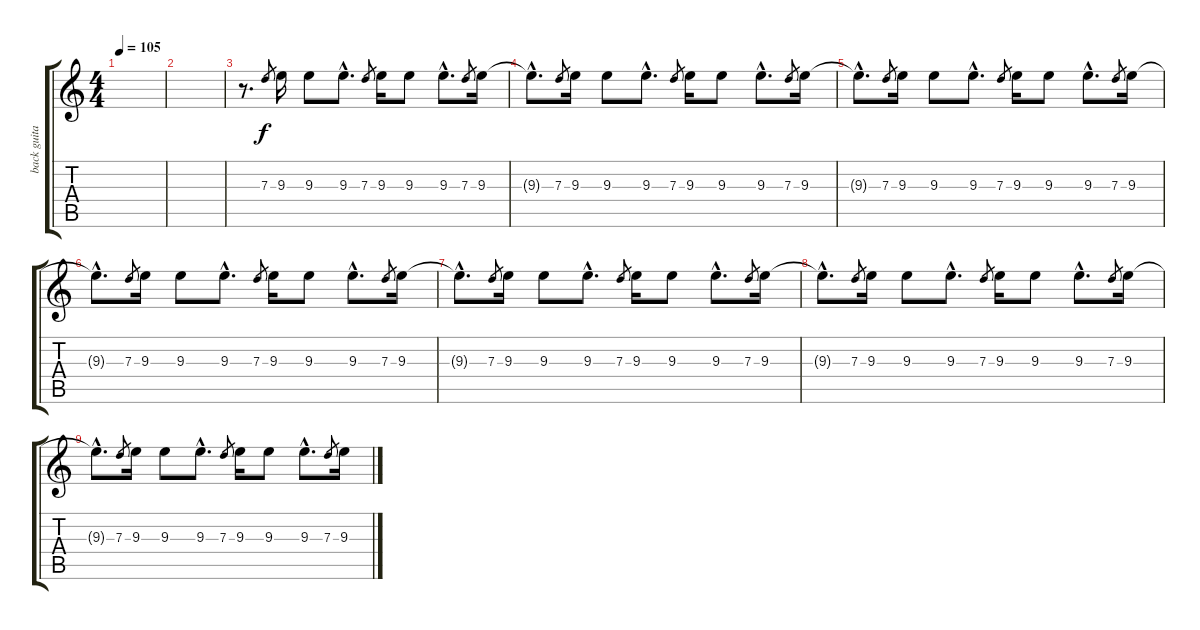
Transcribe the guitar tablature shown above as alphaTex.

\track ("back guitar" "back guita") {instrument electricguitarjazz}
\staff {score tabs}
\tuning (E4 B3 G3 D3 A2 E2) {hide}
\ts (4 4)
\tempo 105
\clef g2
\ks c
|
|
r.8{d} 7.3.8{gr} 9.3.16 9.3.8 9.3{hac}.8{d} 7.3.8{gr} 9.3.16 9.3.8 9.3{hac}.8{d} 7.3.8{gr} 9.3.16 |
9.3{hac t}.8{d} 7.3.8{gr} 9.3.16 9.3.8 9.3{hac}.8{d} 7.3.8{gr} 9.3.16 9.3.8 9.3{hac}.8{d} 7.3.8{gr} 9.3.16 |
9.3{hac t}.8{d} 7.3.8{gr} 9.3.16 9.3.8 9.3{hac}.8{d} 7.3.8{gr} 9.3.16 9.3.8 9.3{hac}.8{d} 7.3.8{gr} 9.3.16 |
9.3{hac t}.8{d} 7.3.8{gr} 9.3.16 9.3.8 9.3{hac}.8{d} 7.3.8{gr} 9.3.16 9.3.8 9.3{hac}.8{d} 7.3.8{gr} 9.3.16 |
9.3{hac t}.8{d} 7.3.8{gr} 9.3.16 9.3.8 9.3{hac}.8{d} 7.3.8{gr} 9.3.16 9.3.8 9.3{hac}.8{d} 7.3.8{gr} 9.3.16 |
9.3{hac t}.8{d} 7.3.8{gr} 9.3.16 9.3.8 9.3{hac}.8{d} 7.3.8{gr} 9.3.16 9.3.8 9.3{hac}.8{d} 7.3.8{gr} 9.3.16 |
9.3{hac t}.8{d} 7.3.8{gr} 9.3.16 9.3.8 9.3{hac}.8{d} 7.3.8{gr} 9.3.16 9.3.8 9.3{hac}.8{d} 7.3.8{gr} 9.3.16
